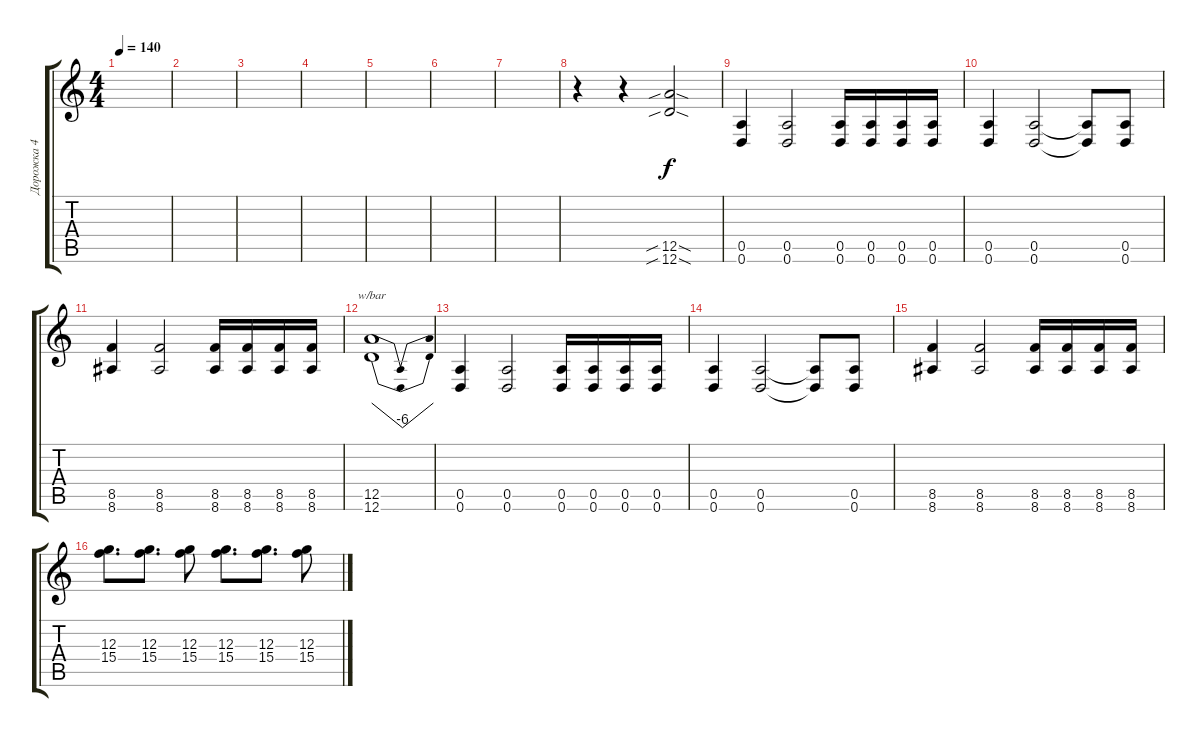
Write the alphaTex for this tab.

\track ("Дорожка 4" "Дорожка 4") {instrument distortionguitar}
\staff {score tabs}
\tuning (E4 B3 G3 D3 A2 D2) {hide}
\ts (4 4)
\tempo 140
\clef g2
\ks c
|
|
|
|
|
|
|
r.4 r.4 (12.5{sib sod} 12.6{sib sod}).2 |
(0.5 0.6).4 (0.5 0.6).2 (0.5 0.6).16 (0.5 0.6).16 (0.5 0.6).16 (0.5 0.6).16 |
(0.5 0.6).4 (0.5 0.6).2 (0.5{t} 0.6{t}).8 (0.5 0.6).8 |
(8.5 8.6).4 (8.5 8.6).2 (8.5 8.6).16 (8.5 8.6).16 (8.5 8.6).16 (8.5 8.6).16 |
(12.5 12.6).1{tbe (dip default 0 0 30 -24 60 0)} |
(0.5 0.6).4 (0.5 0.6).2 (0.5 0.6).16 (0.5 0.6).16 (0.5 0.6).16 (0.5 0.6).16 |
(0.5 0.6).4 (0.5 0.6).2 (0.5{t} 0.6{t}).8 (0.5 0.6).8 |
(8.5 8.6).4 (8.5 8.6).2 (8.5 8.6).16 (8.5 8.6).16 (8.5 8.6).16 (8.5 8.6).16 |
(12.3 15.4).8{d} (12.3 15.4).8{d} (12.3 15.4).8 (12.3 15.4).8{d} (12.3 15.4).8{d} (12.3 15.4).8
